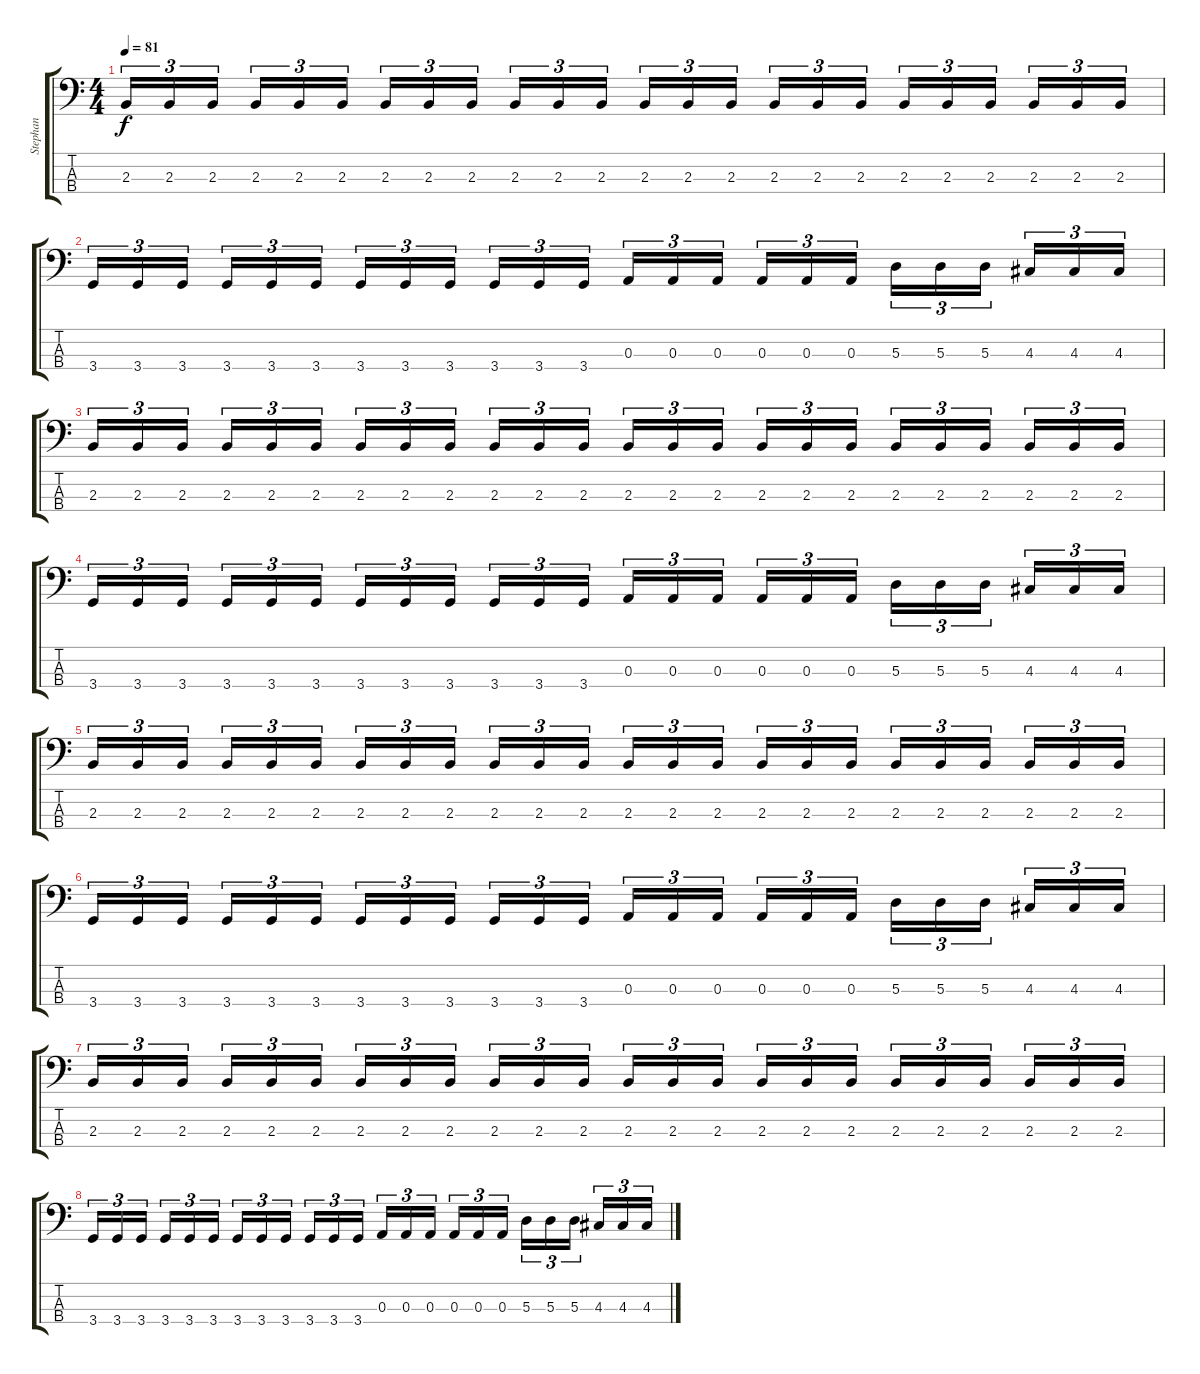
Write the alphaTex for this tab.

\track ("Stephan" "Stephan") {instrument electricbasspick}
\staff {score tabs}
\tuning (G2 D2 A1 E1) {hide}
\ts (4 4)
\tempo 81
\clef f4
\ks c
2.3.16{tu (3 2) dy f} 2.3.16{tu (3 2)} 2.3.16{tu (3 2) beam splitsecondary} 2.3.16{tu (3 2)} 2.3.16{tu (3 2)} 2.3.16{tu (3 2)} 2.3.16{tu (3 2)} 2.3.16{tu (3 2)} 2.3.16{tu (3 2) beam splitsecondary} 2.3.16{tu (3 2)} 2.3.16{tu (3 2)} 2.3.16{tu (3 2)} 2.3.16{tu (3 2)} 2.3.16{tu (3 2)} 2.3.16{tu (3 2) beam splitsecondary} 2.3.16{tu (3 2)} 2.3.16{tu (3 2)} 2.3.16{tu (3 2)} 2.3.16{tu (3 2)} 2.3.16{tu (3 2)} 2.3.16{tu (3 2) beam splitsecondary} 2.3.16{tu (3 2)} 2.3.16{tu (3 2)} 2.3.16{tu (3 2)} |
3.4.16{tu (3 2)} 3.4.16{tu (3 2)} 3.4.16{tu (3 2) beam splitsecondary} 3.4.16{tu (3 2)} 3.4.16{tu (3 2)} 3.4.16{tu (3 2)} 3.4.16{tu (3 2)} 3.4.16{tu (3 2)} 3.4.16{tu (3 2) beam splitsecondary} 3.4.16{tu (3 2)} 3.4.16{tu (3 2)} 3.4.16{tu (3 2)} 0.3.16{tu (3 2)} 0.3.16{tu (3 2)} 0.3.16{tu (3 2) beam splitsecondary} 0.3.16{tu (3 2)} 0.3.16{tu (3 2)} 0.3.16{tu (3 2)} 5.3.16{tu (3 2)} 5.3.16{tu (3 2)} 5.3.16{tu (3 2) beam splitsecondary} 4.3.16{tu (3 2)} 4.3.16{tu (3 2)} 4.3.16{tu (3 2)} |
2.3.16{tu (3 2)} 2.3.16{tu (3 2)} 2.3.16{tu (3 2) beam splitsecondary} 2.3.16{tu (3 2)} 2.3.16{tu (3 2)} 2.3.16{tu (3 2)} 2.3.16{tu (3 2)} 2.3.16{tu (3 2)} 2.3.16{tu (3 2) beam splitsecondary} 2.3.16{tu (3 2)} 2.3.16{tu (3 2)} 2.3.16{tu (3 2)} 2.3.16{tu (3 2)} 2.3.16{tu (3 2)} 2.3.16{tu (3 2) beam splitsecondary} 2.3.16{tu (3 2)} 2.3.16{tu (3 2)} 2.3.16{tu (3 2)} 2.3.16{tu (3 2)} 2.3.16{tu (3 2)} 2.3.16{tu (3 2) beam splitsecondary} 2.3.16{tu (3 2)} 2.3.16{tu (3 2)} 2.3.16{tu (3 2)} |
3.4.16{tu (3 2)} 3.4.16{tu (3 2)} 3.4.16{tu (3 2) beam splitsecondary} 3.4.16{tu (3 2)} 3.4.16{tu (3 2)} 3.4.16{tu (3 2)} 3.4.16{tu (3 2)} 3.4.16{tu (3 2)} 3.4.16{tu (3 2) beam splitsecondary} 3.4.16{tu (3 2)} 3.4.16{tu (3 2)} 3.4.16{tu (3 2)} 0.3.16{tu (3 2)} 0.3.16{tu (3 2)} 0.3.16{tu (3 2) beam splitsecondary} 0.3.16{tu (3 2)} 0.3.16{tu (3 2)} 0.3.16{tu (3 2)} 5.3.16{tu (3 2)} 5.3.16{tu (3 2)} 5.3.16{tu (3 2) beam splitsecondary} 4.3.16{tu (3 2)} 4.3.16{tu (3 2)} 4.3.16{tu (3 2)} |
2.3.16{tu (3 2)} 2.3.16{tu (3 2)} 2.3.16{tu (3 2) beam splitsecondary} 2.3.16{tu (3 2)} 2.3.16{tu (3 2)} 2.3.16{tu (3 2)} 2.3.16{tu (3 2)} 2.3.16{tu (3 2)} 2.3.16{tu (3 2) beam splitsecondary} 2.3.16{tu (3 2)} 2.3.16{tu (3 2)} 2.3.16{tu (3 2)} 2.3.16{tu (3 2)} 2.3.16{tu (3 2)} 2.3.16{tu (3 2) beam splitsecondary} 2.3.16{tu (3 2)} 2.3.16{tu (3 2)} 2.3.16{tu (3 2)} 2.3.16{tu (3 2)} 2.3.16{tu (3 2)} 2.3.16{tu (3 2) beam splitsecondary} 2.3.16{tu (3 2)} 2.3.16{tu (3 2)} 2.3.16{tu (3 2)} |
3.4.16{tu (3 2)} 3.4.16{tu (3 2)} 3.4.16{tu (3 2) beam splitsecondary} 3.4.16{tu (3 2)} 3.4.16{tu (3 2)} 3.4.16{tu (3 2)} 3.4.16{tu (3 2)} 3.4.16{tu (3 2)} 3.4.16{tu (3 2) beam splitsecondary} 3.4.16{tu (3 2)} 3.4.16{tu (3 2)} 3.4.16{tu (3 2)} 0.3.16{tu (3 2)} 0.3.16{tu (3 2)} 0.3.16{tu (3 2) beam splitsecondary} 0.3.16{tu (3 2)} 0.3.16{tu (3 2)} 0.3.16{tu (3 2)} 5.3.16{tu (3 2)} 5.3.16{tu (3 2)} 5.3.16{tu (3 2) beam splitsecondary} 4.3.16{tu (3 2)} 4.3.16{tu (3 2)} 4.3.16{tu (3 2)} |
2.3.16{tu (3 2)} 2.3.16{tu (3 2)} 2.3.16{tu (3 2) beam splitsecondary} 2.3.16{tu (3 2)} 2.3.16{tu (3 2)} 2.3.16{tu (3 2)} 2.3.16{tu (3 2)} 2.3.16{tu (3 2)} 2.3.16{tu (3 2) beam splitsecondary} 2.3.16{tu (3 2)} 2.3.16{tu (3 2)} 2.3.16{tu (3 2)} 2.3.16{tu (3 2)} 2.3.16{tu (3 2)} 2.3.16{tu (3 2) beam splitsecondary} 2.3.16{tu (3 2)} 2.3.16{tu (3 2)} 2.3.16{tu (3 2)} 2.3.16{tu (3 2)} 2.3.16{tu (3 2)} 2.3.16{tu (3 2) beam splitsecondary} 2.3.16{tu (3 2)} 2.3.16{tu (3 2)} 2.3.16{tu (3 2)} |
3.4.16{tu (3 2)} 3.4.16{tu (3 2)} 3.4.16{tu (3 2) beam splitsecondary} 3.4.16{tu (3 2)} 3.4.16{tu (3 2)} 3.4.16{tu (3 2)} 3.4.16{tu (3 2)} 3.4.16{tu (3 2)} 3.4.16{tu (3 2) beam splitsecondary} 3.4.16{tu (3 2)} 3.4.16{tu (3 2)} 3.4.16{tu (3 2)} 0.3.16{tu (3 2)} 0.3.16{tu (3 2)} 0.3.16{tu (3 2) beam splitsecondary} 0.3.16{tu (3 2)} 0.3.16{tu (3 2)} 0.3.16{tu (3 2)} 5.3.16{tu (3 2)} 5.3.16{tu (3 2)} 5.3.16{tu (3 2) beam splitsecondary} 4.3.16{tu (3 2)} 4.3.16{tu (3 2)} 4.3.16{tu (3 2)}
